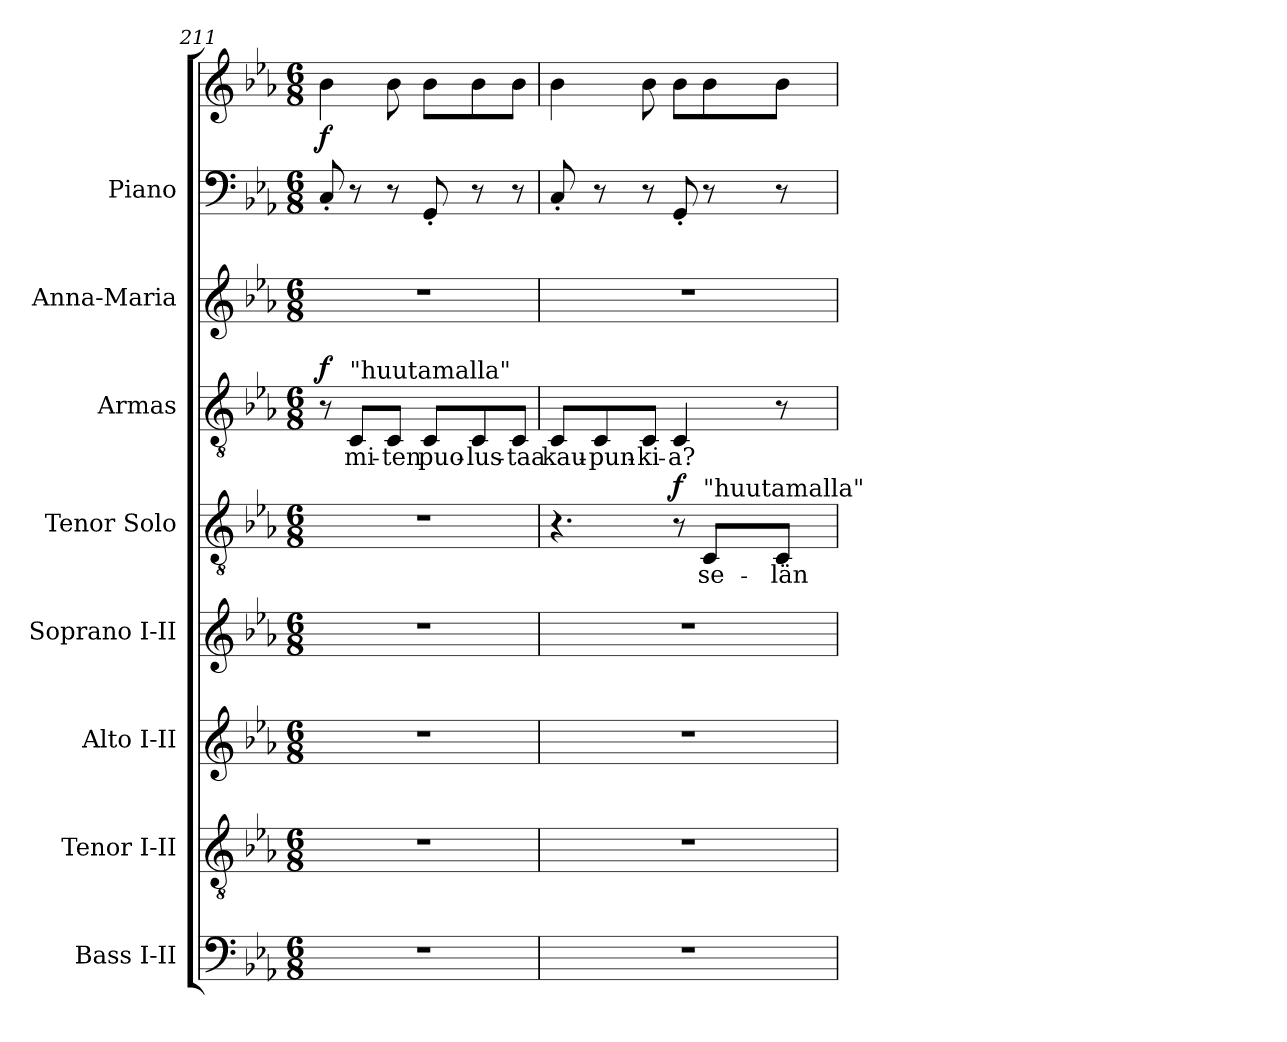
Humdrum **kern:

**kern	**kern	**kern	**kern	**kern	**text	**dynam	**kern	**text	**dynam	**kern	**kern	**kern	**dynam
*part8	*part7	*part6	*part5	*part4	*part4	*part4	*part3	*part3	*part3	*part2	*part1	*part1	*part1
*staff9	*staff8	*staff7	*staff6	*staff5	*staff5	*staff5	*staff4	*staff4	*staff4	*staff3	*staff2	*staff1	*staff1/2
*I"Bass I-II	*I"Tenor I-II	*I"Alto I-II	*I"Soprano I-II	*I"Tenor Solo	*	*	*I"Armas	*	*	*I"Anna-Maria	*I"Piano	*	*
*I'B.	*I'T.	*I'A.	*I'S.	*I'T. Solo	*	*	*I'Armas	*	*	*I'A-M	*I'Pno.	*	*
*clefF4	*clefGv2	*clefG2	*clefG2	*clefGv2	*	*	*clefGv2	*	*	*clefG2	*clefF4	*clefG2	*
*	*ITrd7c12	*	*	*ITrd7c12	*	*	*ITrd7c12	*	*	*	*	*	*
*k[b-e-a-]	*k[b-e-a-]	*k[b-e-a-]	*k[b-e-a-]	*k[b-e-a-]	*	*	*k[b-e-a-]	*	*	*k[b-e-a-]	*k[b-e-a-]	*k[b-e-a-]	*
*E-:	*E-:	*E-:	*E-:	*E-:	*	*	*E-:	*	*	*E-:	*E-:	*E-:	*
*M6/8	*M6/8	*M6/8	*M6/8	*M6/8	*	*	*M6/8	*	*	*M6/8	*M6/8	*M6/8	*
=211	=211	=211	=211	=211	=211	=211	=211	=211	=211	=211	=211	=211	=211
!LO:N:vis=1	!LO:N:vis=1	!LO:N:vis=1	!LO:N:vis=1	!LO:N:vis=1	!	!	!	!	!	!LO:N:vis=1	!	!	!
2.r	2.r	2.r	2.r	2.r	.	.	8r	.	f	2.r	8C'i/	4b-i\	f
!	!	!	!	!	!	!	!LO:TX:a:t="huutamalla"	!	!	!	!	!	!
!	!	!	!	!	!	!	!	!LO:LY:b:color=#000000	!	!	!	!	!
.	.	.	.	.	.	.	8CCi/L	mi-	.	.	8r	.	.
!	!	!	!	!	!	!	!	!LO:LY:b:color=#000000	!	!	!	!	!
.	.	.	.	.	.	.	8CCi/J	-ten	.	.	8r	8b-i\	.
!	!	!	!	!	!	!	!	!LO:LY:b:color=#000000	!	!	!	!	!
.	.	.	.	.	.	.	8CCi/L	puo-	.	.	8GG'i/	8b-i\L	.
!	!	!	!	!	!	!	!	!LO:LY:b:color=#000000	!	!	!	!	!
.	.	.	.	.	.	.	8CCi/	-lus-	.	.	8r	8b-i\	.
!	!	!	!	!	!	!	!	!LO:LY:b:color=#000000	!	!	!	!	!
.	.	.	.	.	.	.	8CCi/J	-taa	.	.	8r	8b-i\J	.
=212	=212	=212	=212	=212	=212	=212	=212	=212	=212	=212	=212	=212	=212
!LO:N:vis=1	!LO:N:vis=1	!LO:N:vis=1	!LO:N:vis=1	!	!	!	!	!	!	!	!	!	!
!	!	!	!	!	!	!	!	!LO:LY:b:color=#000000	!	!LO:N:vis=1	!	!	!
2.r	2.r	2.r	2.r	4.r	.	.	8CCi/L	kau-	.	2.r	8C'i/	4b-i\	.
!	!	!	!	!	!	!	!	!LO:LY:b:color=#000000	!	!	!	!	!
.	.	.	.	.	.	.	8CCi/	-pun-	.	.	8r	.	.
!	!	!	!	!	!	!	!	!LO:LY:b:color=#000000	!	!	!	!	!
.	.	.	.	.	.	.	8CCi/J	-ki-	.	.	8r	8b-i\	.
!	!	!	!	!	!	!	!	!LO:LY:b:color=#000000	!	!	!	!	!
.	.	.	.	8r	.	f	4CCi/	-a?	.	.	8GG'i/	8b-i\L	.
!	!	!	!	!LO:TX:a:t="huutamalla"	!	!	!	!	!	!	!	!	!
!	!	!	!	!	!LO:LY:b:color=#000000	!	!	!	!	!	!	!	!
.	.	.	.	8CCi/L	se-	.	.	.	.	.	8r	8b-i\	.
!	!	!	!	!	!LO:LY:b:color=#000000	!	!	!	!	!	!	!	!
.	.	.	.	8CCi/J	-län	.	8r	.	.	.	8r	8b-i\J	.
=	=	=	=	=	=	=	=	=	=	=	=	=	=
*-	*-	*-	*-	*-	*-	*-	*-	*-	*-	*-	*-	*-	*-
